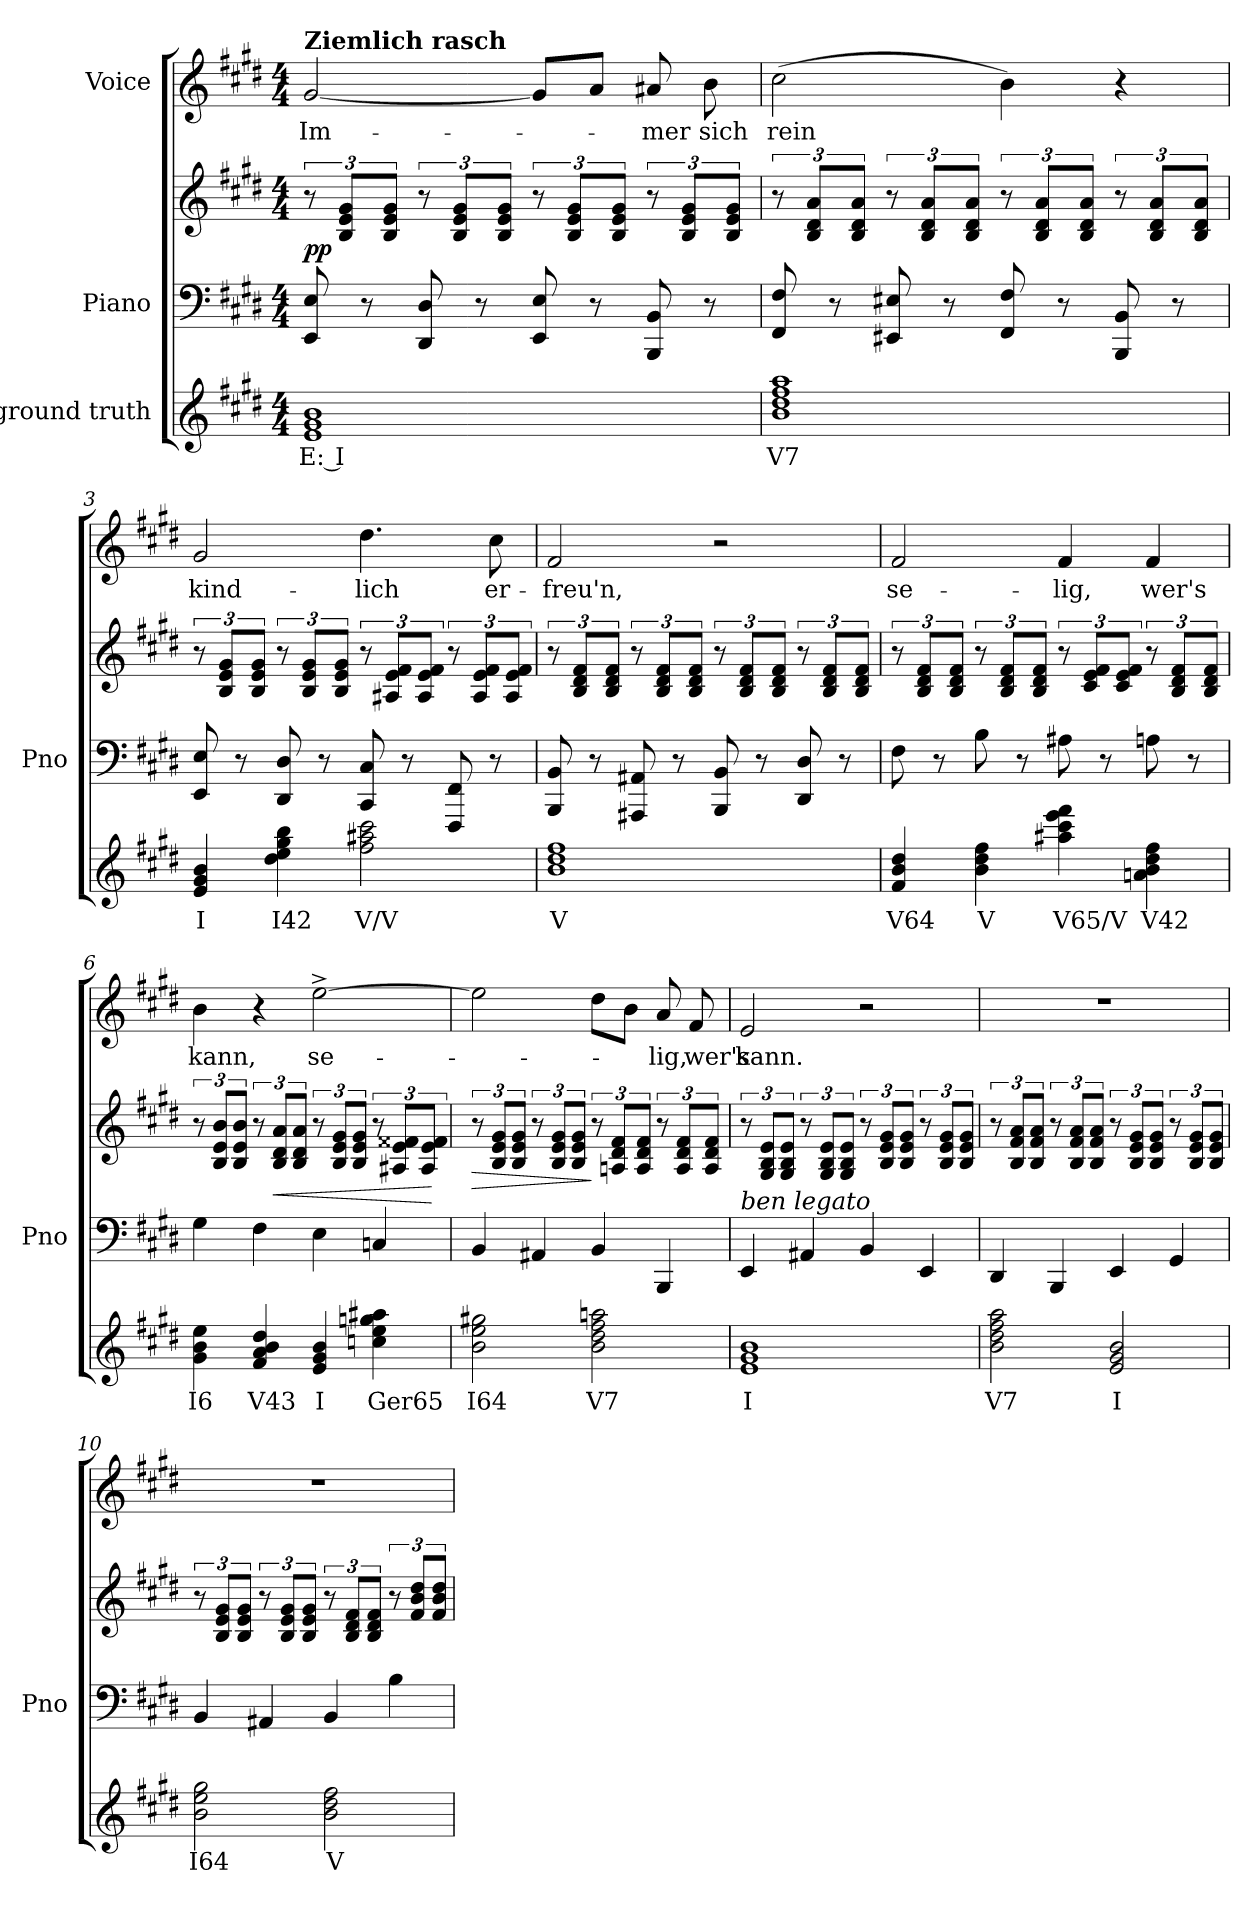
**kern	**text	**kern	**kern	**dynam	**kern	**text
*part3	*part3	*part2	*part2	*part2	*part1	*part1
*staff4	*staff4	*staff3	*staff2	*staff2/3	*staff1	*staff1
*I"ground truth	*	*I"Piano	*	*	*I"Voice	*
*	*	*I'Pno	*	*	*	*
*	*	*clefF4	*clefG2	*	*clefG2	*
*k[f#c#g#d#]	*	*k[f#c#g#d#]	*k[f#c#g#d#]	*	*k[f#c#g#d#]	*
*M4/4	*	*M4/4	*M4/4	*	*M4/4	*
=1	=1	=1	=1	=1	=1	=1
!	!	!	!	!	!LO:TX:a:B:t=Ziemlich rasch	!
!	!	!	!	!LO:DY:b	!	!LO:LY:b
1e 1g# 1b	E: I	8EE/ 8E/	12r	pp	[2g#/	Im-
.	.	.	12B/ 12e/ 12g#/L	.	.	.
.	.	8r	.	.	.	.
.	.	.	12B/ 12e/ 12g#/J	.	.	.
.	.	8DD#/ 8D#/	12r	.	.	.
.	.	.	12B/ 12e/ 12g#/L	.	.	.
.	.	8r	.	.	.	.
.	.	.	12B/ 12e/ 12g#/J	.	.	.
.	.	8EE/ 8E/	12r	.	8g#/L]	.
.	.	.	12B/ 12e/ 12g#/L	.	.	.
.	.	8r	.	.	8a/J	.
.	.	.	12B/ 12e/ 12g#/J	.	.	.
!	!	!	!	!	!	!LO:LY:b
.	.	8BBB/ 8BB/	12r	.	8a#X/	-mer
.	.	.	12B/ 12e/ 12g#/L	.	.	.
!	!	!	!	!	!	!LO:LY:b
.	.	8r	.	.	8b\	sich
.	.	.	12B/ 12e/ 12g#/J	.	.	.
=2	=2	=2	=2	=2	=2	=2
!	!	!	!	!	!	!LO:LY:b
1b 1dd# 1ff# 1aa	V7	8FF#/ 8F#/	12r	.	(>2cc#\	rein
.	.	.	12B/ 12d#/ 12a/L	.	.	.
.	.	8r	.	.	.	.
.	.	.	12B/ 12d#/ 12a/J	.	.	.
.	.	8EE#X/ 8E#X/	12r	.	.	.
.	.	.	12B/ 12d#/ 12a/L	.	.	.
.	.	8r	.	.	.	.
.	.	.	12B/ 12d#/ 12a/J	.	.	.
.	.	8FF#/ 8F#/	12r	.	4b\)	.
.	.	.	12B/ 12d#/ 12a/L	.	.	.
.	.	8r	.	.	.	.
.	.	.	12B/ 12d#/ 12a/J	.	.	.
.	.	8BBB/ 8BB/	12r	.	4r	.
.	.	.	12B/ 12d#/ 12a/L	.	.	.
.	.	8r	.	.	.	.
.	.	.	12B/ 12d#/ 12a/J	.	.	.
=3	=3	=3	=3	=3	=3	=3
!	!	!	!	!	!	!LO:LY:b
4e 4g# 4b	I	8EE/ 8E/	12r	.	2g#/	kind-
.	.	.	12B/ 12e/ 12g#/L	.	.	.
.	.	8r	.	.	.	.
.	.	.	12B/ 12e/ 12g#/J	.	.	.
4dd# 4ee 4gg# 4bb	I42	8DD#/ 8D#/	12r	.	.	.
.	.	.	12B/ 12e/ 12g#/L	.	.	.
.	.	8r	.	.	.	.
.	.	.	12B/ 12e/ 12g#/J	.	.	.
!	!	!	!	!	!	!LO:LY:b
2ff# 2aa#X 2ccc#	V/V	8CC#/ 8C#/	12r	.	4.dd#\	-lich
.	.	.	12A#X/ 12e/ 12f#/L	.	.	.
.	.	8r	.	.	.	.
.	.	.	12A#/ 12e/ 12f#/J	.	.	.
.	.	8FFF#/ 8FF#/	12r	.	.	.
.	.	.	12A#/ 12e/ 12f#/L	.	.	.
!	!	!	!	!	!	!LO:LY:b
.	.	8r	.	.	8cc#\	er-
.	.	.	12A#/ 12e/ 12f#/J	.	.	.
=4	=4	=4	=4	=4	=4	=4
!	!	!	!	!	!	!LO:LY:b
1b 1dd# 1ff#	V	8BBB/ 8BB/	12r	.	2f#/	-freu'n,
.	.	.	12B/ 12d#/ 12f#/L	.	.	.
.	.	8r	.	.	.	.
.	.	.	12B/ 12d#/ 12f#/J	.	.	.
.	.	8AAA#X/ 8AA#X/	12r	.	.	.
.	.	.	12B/ 12d#/ 12f#/L	.	.	.
.	.	8r	.	.	.	.
.	.	.	12B/ 12d#/ 12f#/J	.	.	.
.	.	8BBB/ 8BB/	12r	.	2r	.
.	.	.	12B/ 12d#/ 12f#/L	.	.	.
.	.	8r	.	.	.	.
.	.	.	12B/ 12d#/ 12f#/J	.	.	.
.	.	8DD#/ 8D#/	12r	.	.	.
.	.	.	12B/ 12d#/ 12f#/L	.	.	.
.	.	8r	.	.	.	.
.	.	.	12B/ 12d#/ 12f#/J	.	.	.
=5	=5	=5	=5	=5	=5	=5
!	!	!	!	!	!	!LO:LY:b
4f# 4b 4dd#	V64	8F#\	12r	.	2f#/	se-
.	.	.	12B/ 12d#/ 12f#/L	.	.	.
.	.	8r	.	.	.	.
.	.	.	12B/ 12d#/ 12f#/J	.	.	.
4b 4dd# 4ff#	V	8B\	12r	.	.	.
.	.	.	12B/ 12d#/ 12f#/L	.	.	.
.	.	8r	.	.	.	.
.	.	.	12B/ 12d#/ 12f#/J	.	.	.
!	!	!	!	!	!	!LO:LY:b
4aa#X 4ccc# 4eee 4fff#	V65/V	8A#X\	12r	.	4f#/	-lig,
.	.	.	12c#/ 12e/ 12f#/L	.	.	.
.	.	8r	.	.	.	.
.	.	.	12c#/ 12e/ 12f#/J	.	.	.
!	!	!	!	!	!	!LO:LY:b
4an 4b 4dd# 4ff#	V42	8An\	12r	.	4f#/	wer's
.	.	.	12B/ 12d#/ 12f#/L	.	.	.
.	.	8r	.	.	.	.
.	.	.	12B/ 12d#/ 12f#/J	.	.	.
=6	=6	=6	=6	=6	=6	=6
!	!	!	!	!	!	!LO:LY:b
4g# 4b 4ee	I6	4G#\	12r	.	4b\	kann,
.	.	.	12B/ 12e/ 12b/L	.	.	.
.	.	.	12B/ 12e/ 12b/J	.	.	.
4f# 4a 4b 4dd#	V43	4F#\	12r	.	4r	.
!	!	!	!	!LO:HP:b	!	!
.	.	.	12B/ 12d#/ 12a/L	<	.	.
.	.	.	12B/ 12d#/ 12a/J	.	.	.
!	!	!	!	!	!	!LO:LY:b
4e 4g# 4b	I	4E\	12r	.	[2ee^\	se-
.	.	.	12B/ 12e/ 12g#/L	.	.	.
.	.	.	12B/ 12e/ 12g#/J	.	.	.
4ccn 4ee 4ggn 4aa#X	Ger65	4Cn/	12r	.	.	.
.	.	.	12A#X/ 12e/ 12f##X/L	.	.	.
.	.	.	12A#/ 12e/ 12f##/J	.	.	.
.	.	.	.	[	.	.
=7	=7	=7	=7	=7	=7	=7
!	!	!	!	!LO:HP:b	!	!
2b 2ee 2gg#X	I64	4BB/	12r	>	2ee\]	.
.	.	.	12B/ 12e/ 12g#/L	.	.	.
.	.	.	12B/ 12e/ 12g#/J	.	.	.
.	.	4AA#X/	12r	.	.	.
.	.	.	12B/ 12e/ 12g#/L	.	.	.
.	.	.	12B/ 12e/ 12g#/J	.	.	.
2b 2dd# 2ff# 2aan	V7	4BB/	12r	]	8dd#\L	.
.	.	.	12An/ 12d#/ 12f#/L	.	.	.
.	.	.	.	.	8b\J	.
.	.	.	12A/ 12d#/ 12f#/J	.	.	.
!	!	!	!	!	!	!LO:LY:b
.	.	4BBB/	12r	.	8a/	-lig,
.	.	.	12A/ 12d#/ 12f#/L	.	.	.
!	!	!	!	!	!	!LO:LY:b
.	.	.	.	.	8f#/	wer's
.	.	.	12A/ 12d#/ 12f#/J	.	.	.
=8	=8	=8	=8	=8	=8	=8
!	!	!LO:TX:a:i:t=ben legato	!	!	!	!
!	!	!	!	!	!	!LO:LY:b
1e 1g# 1b	I	4EE/	12r	.	2e/	kann.
.	.	.	12G#/ 12B/ 12e/L	.	.	.
.	.	.	12G#/ 12B/ 12e/J	.	.	.
.	.	4AA#X/	12r	.	.	.
.	.	.	12G#/ 12B/ 12e/L	.	.	.
.	.	.	12G#/ 12B/ 12e/J	.	.	.
.	.	4BB/	12r	.	2r	.
.	.	.	12B/ 12e/ 12g#/L	.	.	.
.	.	.	12B/ 12e/ 12g#/J	.	.	.
.	.	4EE/	12r	.	.	.
.	.	.	12B/ 12e/ 12g#/L	.	.	.
.	.	.	12B/ 12e/ 12g#/J	.	.	.
=9	=9	=9	=9	=9	=9	=9
2b 2dd# 2ff# 2aa	V7	4DD#/	12r	.	1r	.
.	.	.	12B/ 12f#/ 12a/L	.	.	.
.	.	.	12B/ 12f#/ 12a/J	.	.	.
.	.	4BBB/	12r	.	.	.
.	.	.	12B/ 12f#/ 12a/L	.	.	.
.	.	.	12B/ 12f#/ 12a/J	.	.	.
2e 2g# 2b	I	4EE/	12r	.	.	.
.	.	.	12B/ 12e/ 12g#/L	.	.	.
.	.	.	12B/ 12e/ 12g#/J	.	.	.
.	.	4GG#/	12r	.	.	.
.	.	.	12B/ 12e/ 12g#/L	.	.	.
.	.	.	12B/ 12e/ 12g#/J	.	.	.
=10	=10	=10	=10	=10	=10	=10
2b 2ee 2gg#	I64	4BB/	12r	.	1r	.
.	.	.	12B/ 12e/ 12g#/L	.	.	.
.	.	.	12B/ 12e/ 12g#/J	.	.	.
.	.	4AA#X/	12r	.	.	.
.	.	.	12B/ 12e/ 12g#/L	.	.	.
.	.	.	12B/ 12e/ 12g#/J	.	.	.
2b 2dd# 2ff#	V	4BB/	12r	.	.	.
.	.	.	12B/ 12d#/ 12f#/L	.	.	.
.	.	.	12B/ 12d#/ 12f#/J	.	.	.
.	.	4B\	12r	.	.	.
.	.	.	12f#/ 12b/ 12dd#/L	.	.	.
.	.	.	12f#/ 12b/ 12dd#/J	.	.	.
=	=	=	=	=	=	=
*-	*-	*-	*-	*-	*-	*-
